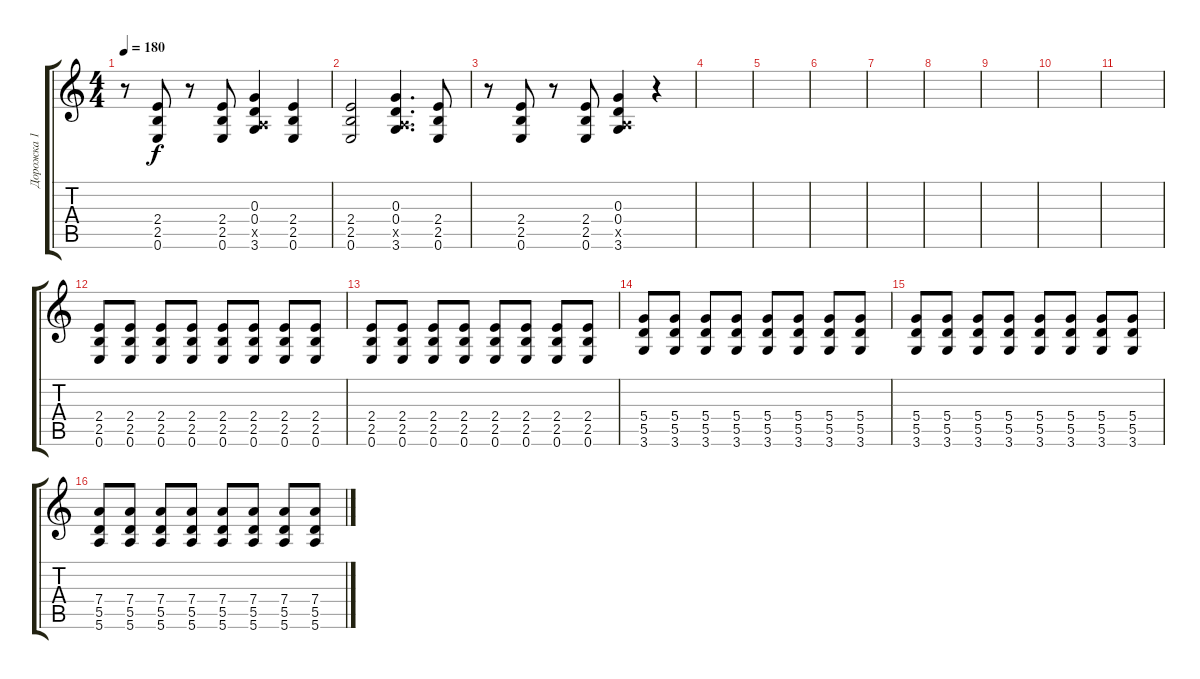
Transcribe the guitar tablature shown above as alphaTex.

\track ("Дорожка 1" "Дорожка 1") {instrument distortionguitar}
\staff {score tabs}
\tuning (E4 B3 G3 D3 A2 E2) {hide}
\ts (4 4)
\tempo 180
\clef g2
\ks c
r.8{dy f} (2.4 2.5 0.6).8 r.8 (2.4 2.5 0.6).8 (0.3 0.4 0.5{x} 3.6).4 (2.4 2.5 0.6).4 |
(2.4 2.5 0.6).2 (0.3 0.4 0.5{x} 3.6).4{d} (2.4 2.5 0.6).8 |
r.8 (2.4 2.5 0.6).8 r.8 (2.4 2.5 0.6).8 (0.3 0.4 0.5{x} 3.6).4 r.4 |
|
|
|
|
|
|
|
|
(2.4 2.5 0.6).8 (2.4 2.5 0.6).8 (2.4 2.5 0.6).8 (2.4 2.5 0.6).8 (2.4 2.5 0.6).8 (2.4 2.5 0.6).8 (2.4 2.5 0.6).8 (2.4 2.5 0.6).8 |
(2.4 2.5 0.6).8 (2.4 2.5 0.6).8 (2.4 2.5 0.6).8 (2.4 2.5 0.6).8 (2.4 2.5 0.6).8 (2.4 2.5 0.6).8 (2.4 2.5 0.6).8 (2.4 2.5 0.6).8 |
(5.4 5.5 3.6).8 (5.4 5.5 3.6).8 (5.4 5.5 3.6).8 (5.4 5.5 3.6).8 (5.4 5.5 3.6).8 (5.4 5.5 3.6).8 (5.4 5.5 3.6).8 (5.4 5.5 3.6).8 |
(5.4 5.5 3.6).8 (5.4 5.5 3.6).8 (5.4 5.5 3.6).8 (5.4 5.5 3.6).8 (5.4 5.5 3.6).8 (5.4 5.5 3.6).8 (5.4 5.5 3.6).8 (5.4 5.5 3.6).8 |
(7.4 5.5 5.6).8 (7.4 5.5 5.6).8 (7.4 5.5 5.6).8 (7.4 5.5 5.6).8 (7.4 5.5 5.6).8 (7.4 5.5 5.6).8 (7.4 5.5 5.6).8 (7.4 5.5 5.6).8
